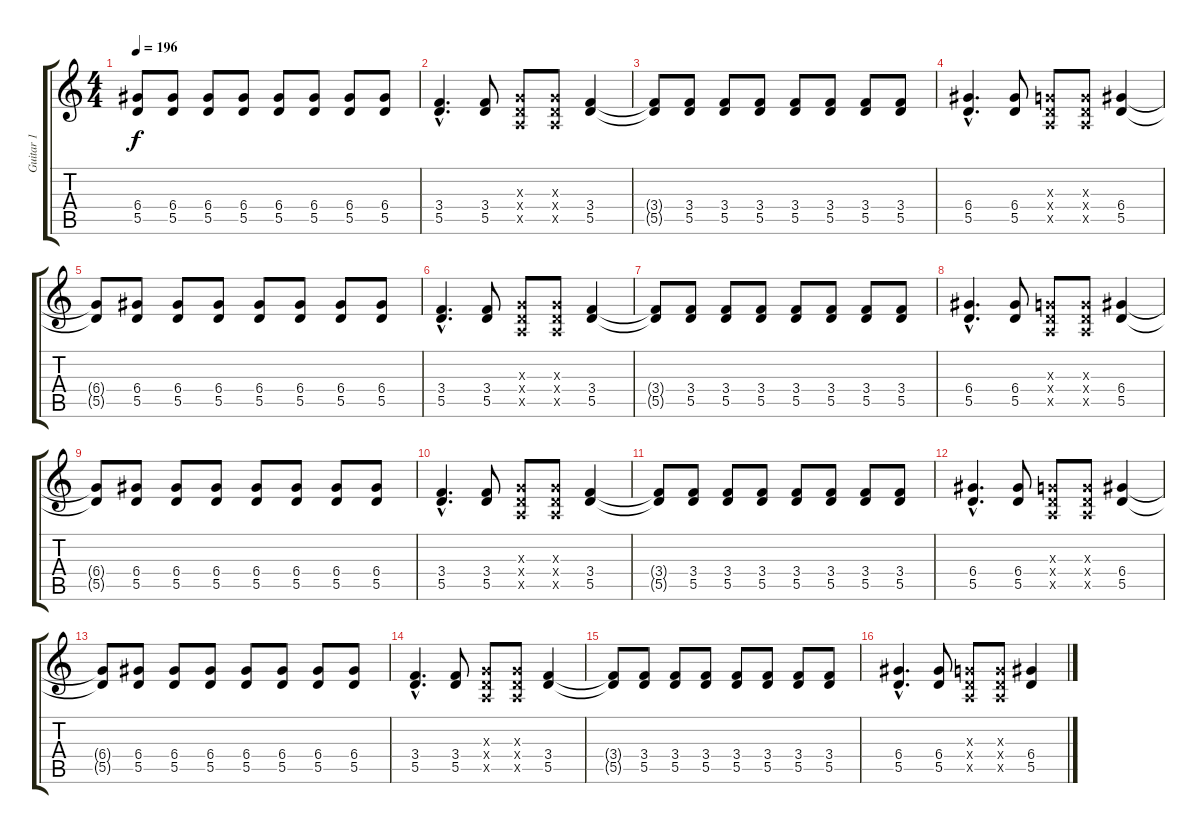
\track ("Guitar 1" "Guitar 1") {instrument distortionguitar}
\staff {score tabs}
\tuning (E4 B3 G3 D3 A2 E2) {hide}
\ts (4 4)
\tempo 196
\clef g2
\ks c
(6.4{t} 5.5{t}).8{dy f} (6.4 5.5).8 (6.4 5.5).8 (6.4 5.5).8 (6.4 5.5).8 (6.4 5.5).8 (6.4 5.5).8 (6.4 5.5).8 |
(3.4{hac} 5.5{hac}).4{d} (3.4 5.5).8 (0.3{x} 0.4{x} 0.5{x}).8 (0.3{x} 0.4{x} 0.5{x}).8 (3.4 5.5).4 |
(3.4{t} 5.5{t}).8 (3.4 5.5).8 (3.4 5.5).8 (3.4 5.5).8 (3.4 5.5).8 (3.4 5.5).8 (3.4 5.5).8 (3.4 5.5).8 |
(6.4{hac} 5.5{hac}).4{d} (6.4 5.5).8 (0.3{x} 0.4{x} 0.5{x}).8 (0.3{x} 0.4{x} 0.5{x}).8 (6.4 5.5).4 |
(6.4{t} 5.5{t}).8 (6.4 5.5).8 (6.4 5.5).8 (6.4 5.5).8 (6.4 5.5).8 (6.4 5.5).8 (6.4 5.5).8 (6.4 5.5).8 |
(3.4{hac} 5.5{hac}).4{d} (3.4 5.5).8 (0.3{x} 0.4{x} 0.5{x}).8 (0.3{x} 0.4{x} 0.5{x}).8 (3.4 5.5).4 |
(3.4{t} 5.5{t}).8 (3.4 5.5).8 (3.4 5.5).8 (3.4 5.5).8 (3.4 5.5).8 (3.4 5.5).8 (3.4 5.5).8 (3.4 5.5).8 |
(6.4{hac} 5.5{hac}).4{d} (6.4 5.5).8 (0.3{x} 0.4{x} 0.5{x}).8 (0.3{x} 0.4{x} 0.5{x}).8 (6.4 5.5).4 |
(6.4{t} 5.5{t}).8 (6.4 5.5).8 (6.4 5.5).8 (6.4 5.5).8 (6.4 5.5).8 (6.4 5.5).8 (6.4 5.5).8 (6.4 5.5).8 |
(3.4{hac} 5.5{hac}).4{d} (3.4 5.5).8 (0.3{x} 0.4{x} 0.5{x}).8 (0.3{x} 0.4{x} 0.5{x}).8 (3.4 5.5).4 |
(3.4{t} 5.5{t}).8 (3.4 5.5).8 (3.4 5.5).8 (3.4 5.5).8 (3.4 5.5).8 (3.4 5.5).8 (3.4 5.5).8 (3.4 5.5).8 |
(6.4{hac} 5.5{hac}).4{d} (6.4 5.5).8 (0.3{x} 0.4{x} 0.5{x}).8 (0.3{x} 0.4{x} 0.5{x}).8 (6.4 5.5).4 |
(6.4{t} 5.5{t}).8 (6.4 5.5).8 (6.4 5.5).8 (6.4 5.5).8 (6.4 5.5).8 (6.4 5.5).8 (6.4 5.5).8 (6.4 5.5).8 |
(3.4{hac} 5.5{hac}).4{d} (3.4 5.5).8 (0.3{x} 0.4{x} 0.5{x}).8 (0.3{x} 0.4{x} 0.5{x}).8 (3.4 5.5).4 |
(3.4{t} 5.5{t}).8 (3.4 5.5).8 (3.4 5.5).8 (3.4 5.5).8 (3.4 5.5).8 (3.4 5.5).8 (3.4 5.5).8 (3.4 5.5).8 |
(6.4{hac} 5.5{hac}).4{d} (6.4 5.5).8 (0.3{x} 0.4{x} 0.5{x}).8 (0.3{x} 0.4{x} 0.5{x}).8 (6.4 5.5).4
